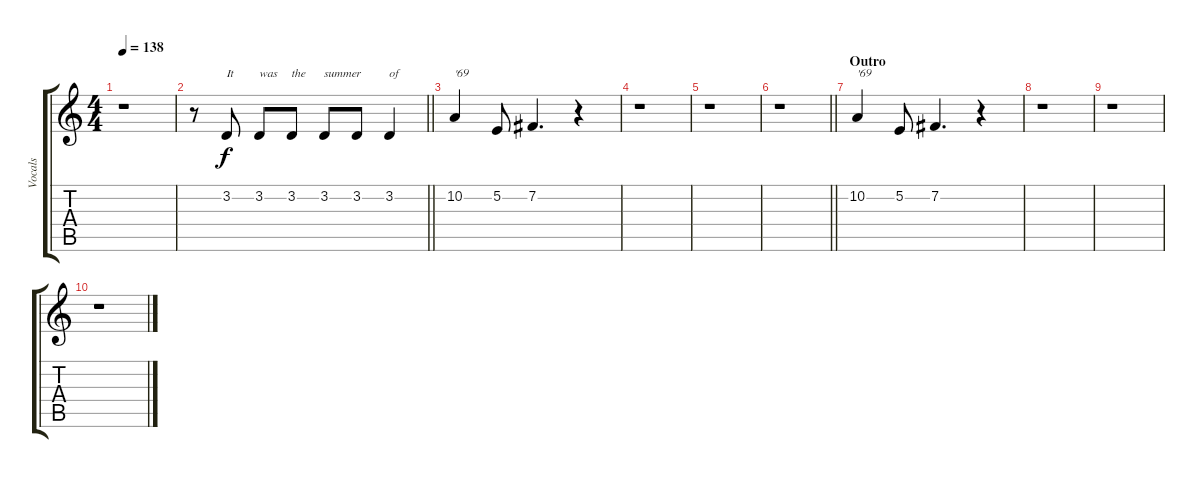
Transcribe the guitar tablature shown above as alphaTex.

\track ("Vocals" "Vocals") {instrument altosax}
\staff {score tabs}
\tuning (E4 B3 G3 D3 A2 E2) {hide}
\ts (4 4)
\tempo 138
\clef g2
\ks c
r.1{dy f} |
\barLineRight lightlight
r.8 3.2.8{txt "It"} 3.2.8{txt "was"} 3.2.8{txt "the"} 3.2.8{txt "summer"} 3.2.8 3.2.4{txt "of"} |
10.2.4{txt "'69"} 5.2.8 7.2.4{d} r.4 |
r.1 |
r.1 |
\barLineRight lightlight
r.1{volume 12} |
\section ("" "Outro")
10.2.4{txt "'69" volume 9} 5.2.8 7.2.4{d} r.4 |
r.1 |
r.1 |
r.1
